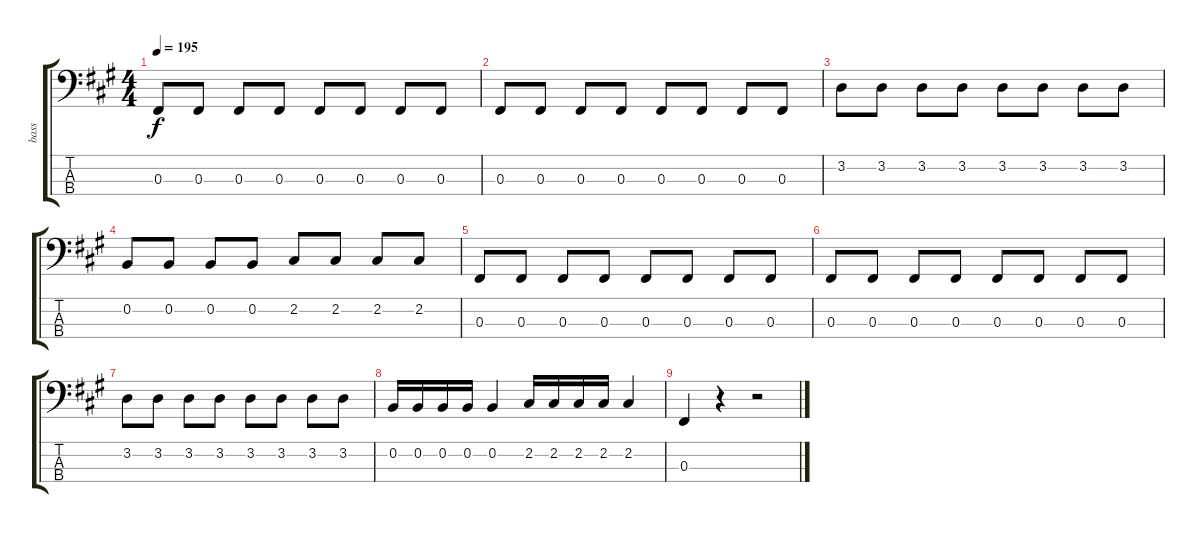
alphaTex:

\track ("bass" "bass") {instrument electricbasspick}
\staff {score tabs}
\tuning (E2 B1 Gb1 Db1) {hide}
\ts (4 4)
\tempo 195
\clef f4
\ks a
0.3.8{dy f} 0.3.8 0.3.8 0.3.8 0.3.8 0.3.8 0.3.8 0.3.8 |
0.3.8 0.3.8 0.3.8 0.3.8 0.3.8 0.3.8 0.3.8 0.3.8 |
3.2.8 3.2.8 3.2.8 3.2.8 3.2.8 3.2.8 3.2.8 3.2.8 |
0.2.8 0.2.8 0.2.8 0.2.8 2.2.8 2.2.8 2.2.8 2.2.8 |
0.3.8 0.3.8 0.3.8 0.3.8 0.3.8 0.3.8 0.3.8 0.3.8 |
0.3.8 0.3.8 0.3.8 0.3.8 0.3.8 0.3.8 0.3.8 0.3.8 |
3.2.8 3.2.8 3.2.8 3.2.8 3.2.8 3.2.8 3.2.8 3.2.8 |
0.2.16 0.2.16 0.2.16 0.2.16 0.2.4 2.2.16 2.2.16 2.2.16 2.2.16 2.2.4 |
0.3.4 r.4 r.2
